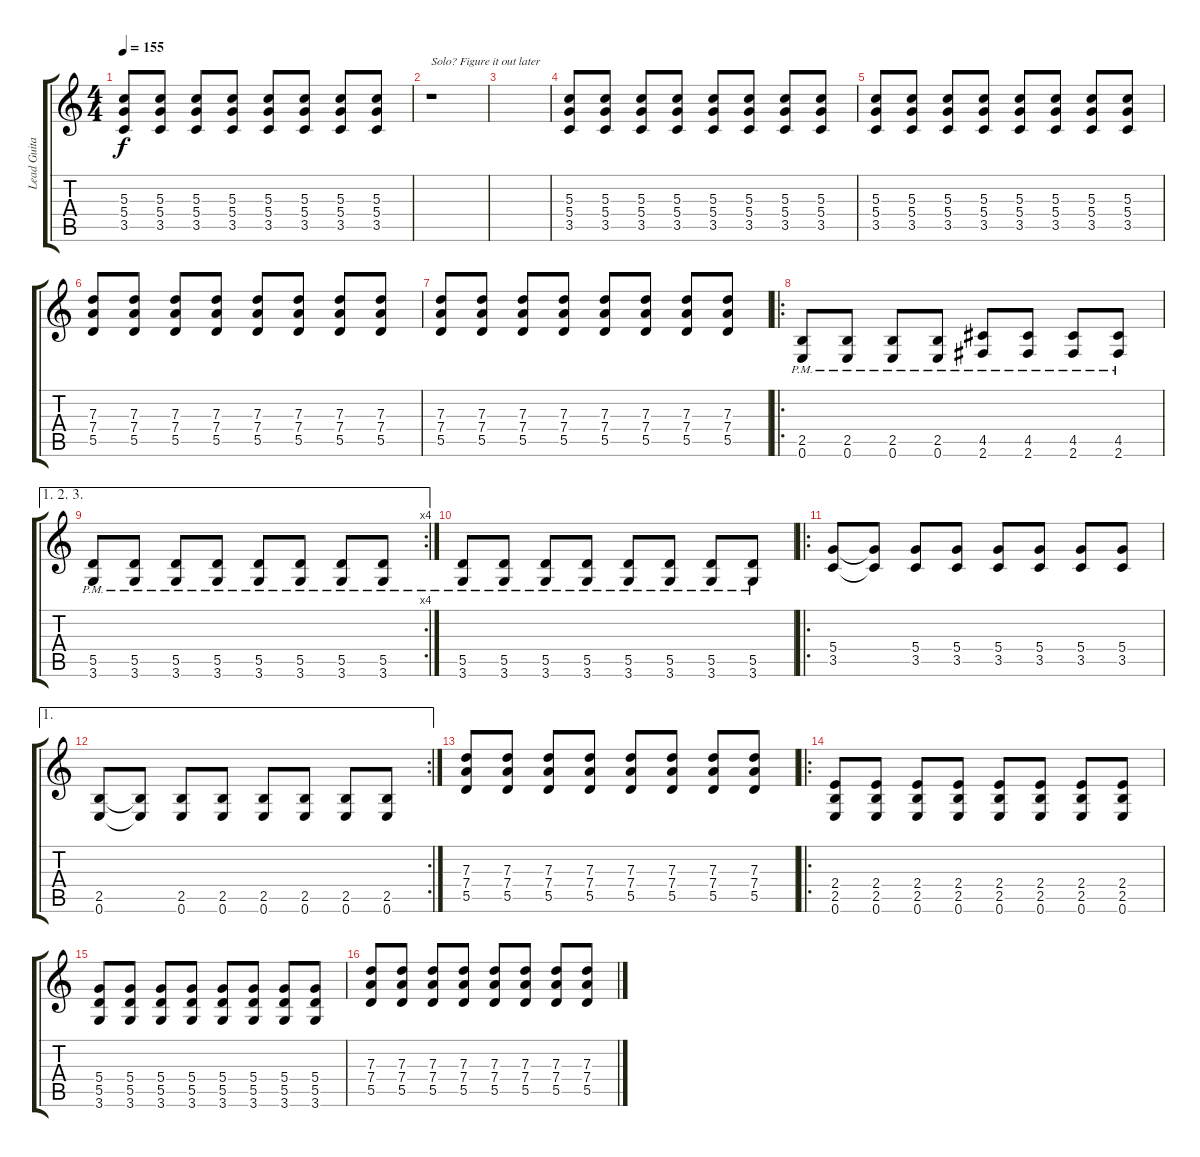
\track ("Lead Guitar" "Lead Guita") {instrument overdrivenguitar}
\staff {score tabs}
\tuning (E4 B3 G3 D3 A2 E2) {hide}
\ts (4 4)
\tempo 155
\clef g2
\ks c
(5.3 5.4 3.5).8{dy f} (5.3 5.4 3.5).8 (5.3 5.4 3.5).8 (5.3 5.4 3.5).8 (5.3 5.4 3.5).8 (5.3 5.4 3.5).8 (5.3 5.4 3.5).8 (5.3 5.4 3.5).8 |
r.1{txt "Solo? Figure it out later"} |
|
(5.3 5.4 3.5).8 (5.3 5.4 3.5).8 (5.3 5.4 3.5).8 (5.3 5.4 3.5).8 (5.3 5.4 3.5).8 (5.3 5.4 3.5).8 (5.3 5.4 3.5).8 (5.3 5.4 3.5).8 |
(5.3 5.4 3.5).8 (5.3 5.4 3.5).8 (5.3 5.4 3.5).8 (5.3 5.4 3.5).8 (5.3 5.4 3.5).8 (5.3 5.4 3.5).8 (5.3 5.4 3.5).8 (5.3 5.4 3.5).8 |
(7.3 7.4 5.5).8 (7.3 7.4 5.5).8 (7.3 7.4 5.5).8 (7.3 7.4 5.5).8 (7.3 7.4 5.5).8 (7.3 7.4 5.5).8 (7.3 7.4 5.5).8 (7.3 7.4 5.5).8 |
(7.3 7.4 5.5).8 (7.3 7.4 5.5).8 (7.3 7.4 5.5).8 (7.3 7.4 5.5).8 (7.3 7.4 5.5).8 (7.3 7.4 5.5).8 (7.3 7.4 5.5).8 (7.3 7.4 5.5).8 |
\ro
(2.5{pm} 0.6{pm}).8 (2.5{pm} 0.6).8 (2.5{pm} 0.6{pm}).8 (2.5{pm} 0.6{pm}).8 (4.5{pm} 2.6{pm}).8 (4.5{pm} 2.6{pm}).8 (4.5{pm} 2.6{pm}).8 (4.5{pm} 2.6{pm}).8 |
\ae (1 2 3)
\rc 4
(5.5{pm} 3.6{pm}).8 (5.5{pm} 3.6{pm}).8 (5.5{pm} 3.6{pm}).8 (5.5{pm} 3.6{pm}).8 (5.5{pm} 3.6{pm}).8 (5.5{pm} 3.6{pm}).8 (5.5{pm} 3.6{pm}).8 (5.5{pm} 3.6{pm}).8 |
(5.5{pm} 3.6{pm}).8 (5.5{pm} 3.6{pm}).8 (5.5{pm} 3.6{pm}).8 (5.5{pm} 3.6{pm}).8 (5.5{pm} 3.6{pm}).8 (5.5{pm} 3.6{pm}).8 (5.5{pm} 3.6{pm}).8 (5.5{pm} 3.6{pm}).8 |
\ro
(5.4 3.5).8 (5.4{t} 3.5{t}).8 (5.4 3.5).8 (5.4 3.5).8 (5.4 3.5).8 (5.4 3.5).8 (5.4 3.5).8 (5.4 3.5).8 |
\ae 1
\rc 2
(2.5 0.6).8 (2.5{t} 0.6{t}).8 (2.5 0.6).8 (2.5 0.6).8 (2.5 0.6).8 (2.5 0.6).8 (2.5 0.6).8 (2.5 0.6).8 |
(7.3 7.4 5.5).8 (7.3 7.4 5.5).8 (7.3 7.4 5.5).8 (7.3 7.4 5.5).8 (7.3 7.4 5.5).8 (7.3 7.4 5.5).8 (7.3 7.4 5.5).8 (7.3 7.4 5.5).8 |
\ro
(2.4 2.5 0.6).8 (2.4 2.5 0.6).8 (2.4 2.5 0.6).8 (2.4 2.5 0.6).8 (2.4 2.5 0.6).8 (2.4 2.5 0.6).8 (2.4 2.5 0.6).8 (2.4 2.5 0.6).8 |
(5.4 5.5 3.6).8 (5.4 5.5 3.6).8 (5.4 5.5 3.6).8 (5.4 5.5 3.6).8 (5.4 5.5 3.6).8 (5.4 5.5 3.6).8 (5.4 5.5 3.6).8 (5.4 5.5 3.6).8 |
(7.3 7.4 5.5).8 (7.3 7.4 5.5).8 (7.3 7.4 5.5).8 (7.3 7.4 5.5).8 (7.3 7.4 5.5).8 (7.3 7.4 5.5).8 (7.3 7.4 5.5).8 (7.3 7.4 5.5).8
